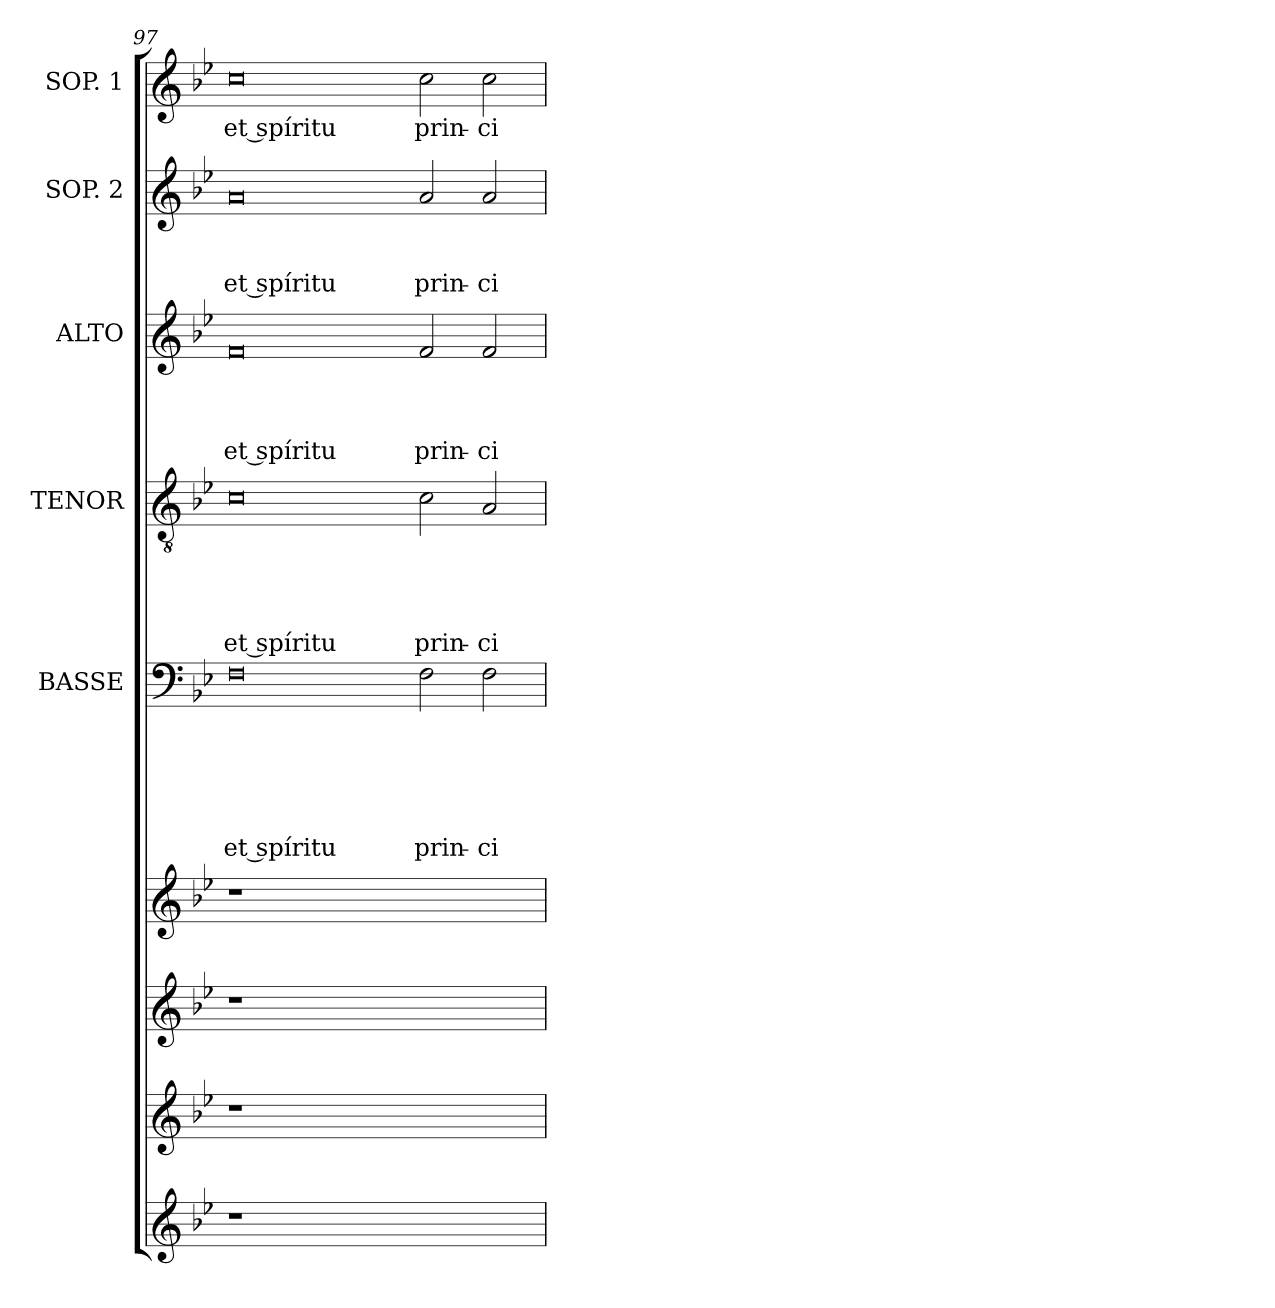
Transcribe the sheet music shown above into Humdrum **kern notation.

**kern	**kern	**kern	**kern	**kern	**text	**text	**text	**text	**text	**text	**kern	**text	**text	**text	**text	**text	**kern	**text	**text	**text	**text	**kern	**text	**text	**text	**kern	**text
*part9	*part8	*part7	*part6	*part5	*part5	*part5	*part5	*part5	*part5	*part5	*part4	*part4	*part4	*part4	*part4	*part4	*part3	*part3	*part3	*part3	*part3	*part2	*part2	*part2	*part2	*part1	*part1
*staff9	*staff8	*staff7	*staff6	*staff5	*staff5	*staff5	*staff5	*staff5	*staff5	*staff5	*staff4	*staff4	*staff4	*staff4	*staff4	*staff4	*staff3	*staff3	*staff3	*staff3	*staff3	*staff2	*staff2	*staff2	*staff2	*staff1	*staff1
*	*	*	*	*I"BASSE	*	*	*	*	*	*	*I"TENOR	*	*	*	*	*	*I"ALTO	*	*	*	*	*I"SOP. 2	*	*	*	*I"SOP. 1	*
*	*	*	*	*I'BAS.	*	*	*	*	*	*	*I'TEN.	*	*	*	*	*	*I'ALT.	*	*	*	*	*I'SOP. 2	*	*	*	*I'SOP. 1	*
!!LO:LB:g=z
*clefG2	*clefG2	*clefG2	*clefG2	*clefF4	*	*	*	*	*	*	*clefGv2	*	*	*	*	*	*clefG2	*	*	*	*	*clefG2	*	*	*	*clefG2	*
*k[b-e-]	*k[b-e-]	*k[b-e-]	*k[b-e-]	*k[b-e-]	*	*	*	*	*	*	*k[b-e-]	*	*	*	*	*	*k[b-e-]	*	*	*	*	*k[b-e-]	*	*	*	*k[b-e-]	*
*B-:	*B-:	*B-:	*B-:	*B-:	*	*	*	*	*	*	*B-:	*	*	*	*	*	*B-:	*	*	*	*	*B-:	*	*	*	*B-:	*
=97	=97	=97	=97	=97	=97	=97	=97	=97	=97	=97	=97	=97	=97	=97	=97	=97	=97	=97	=97	=97	=97	=97	=97	=97	=97	=97	=97
!	!	!	!	!	!	!	!	!	!	!LO:LY:b	!	!	!	!	!	!LO:LY:b	!	!	!	!	!LO:LY:b	!	!	!	!LO:LY:b	!	!LO:LY:b
1r	1r	1r	1r	0F	.	.	.	.	.	et spíritu	0c	.	.	.	.	et spíritu	0f	.	.	.	et spíritu	0a	.	.	et spíritu	0cc	et spíritu
0ryy	0ryy	0ryy	0ryy	.	.	.	.	.	.	.	.	.	.	.	.	.	.	.	.	.	.	.	.	.	.	.	.
!	!	!	!	!	!	!	!	!	!	!LO:LY:b	!	!	!	!	!	!LO:LY:b	!	!	!	!	!LO:LY:b	!	!	!	!LO:LY:b	!	!LO:LY:b
.	.	.	.	2F\	.	.	.	.	.	prin-	2c\	.	.	.	.	prin-	2f/	.	.	.	prin-	2a/	.	.	prin-	2cc\	prin-
!	!	!	!	!	!	!	!	!	!	!LO:LY:b	!	!	!	!	!	!LO:LY:b	!	!	!	!	!LO:LY:b	!	!	!	!LO:LY:b	!	!LO:LY:b
.	.	.	.	2F\	.	.	.	.	.	-ci-	2A/	.	.	.	.	-ci-	2f/	.	.	.	-ci-	2a/	.	.	-ci-	2cc\	-ci-
=	=	=	=	=	=	=	=	=	=	=	=	=	=	=	=	=	=	=	=	=	=	=	=	=	=	=	=
*-	*-	*-	*-	*-	*-	*-	*-	*-	*-	*-	*-	*-	*-	*-	*-	*-	*-	*-	*-	*-	*-	*-	*-	*-	*-	*-	*-
